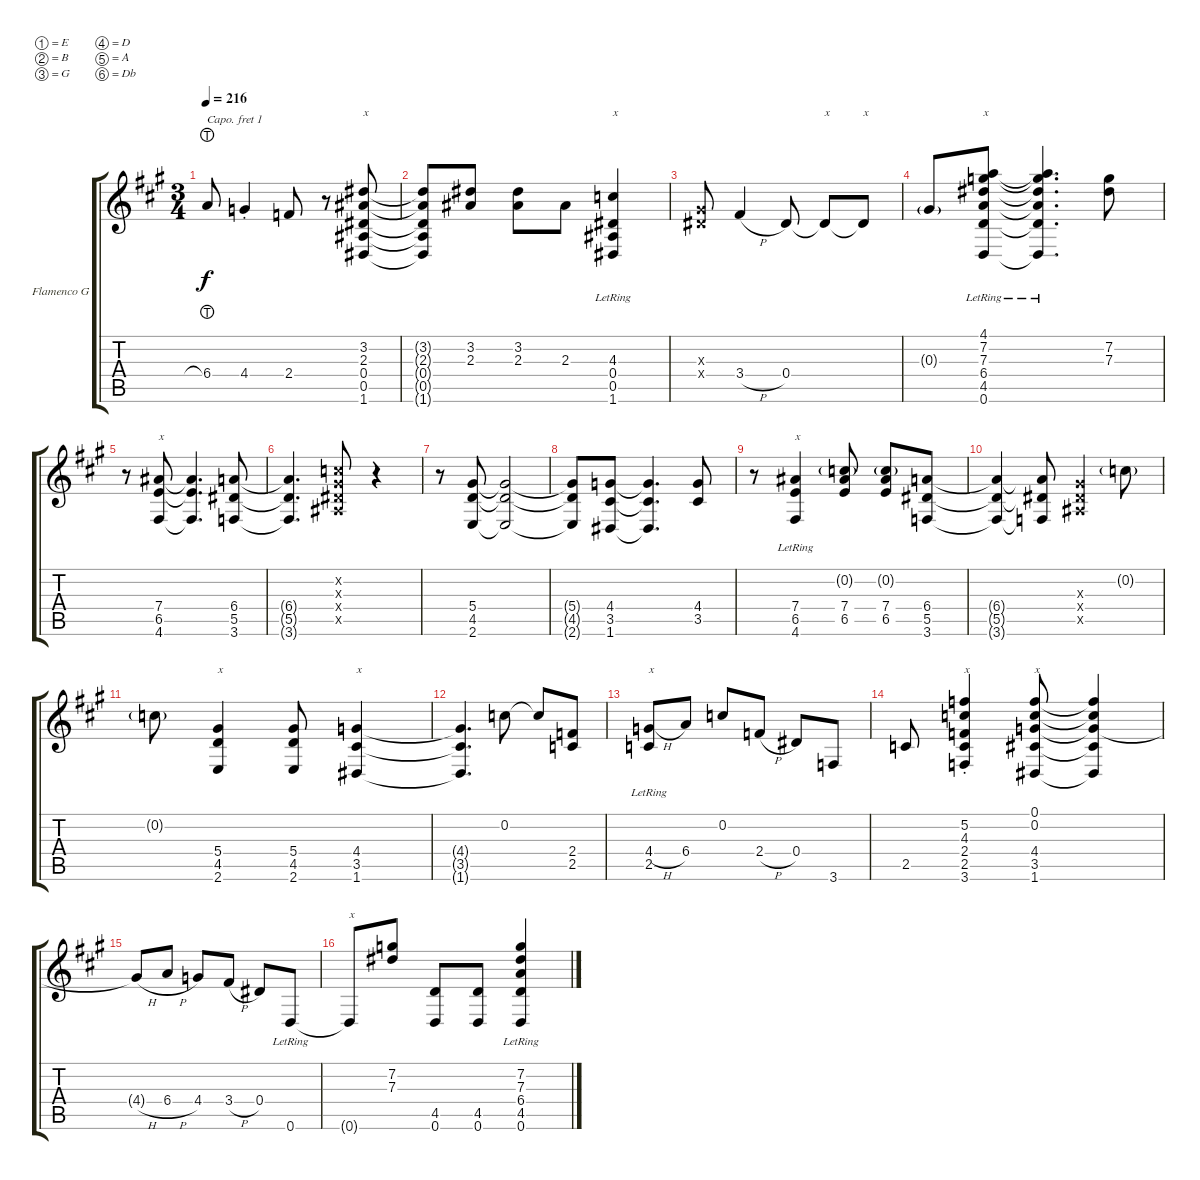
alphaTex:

\defaultSystemsLayout 4
\bracketExtendMode groupsimilarinstruments
\firstSystemTrackNameOrientation horizontal
\otherSystemsTrackNameOrientation horizontal
\track ("Flamenco Guitar" "Flamenco G") {instrument acousticguitarnylon}
\staff {score tabs}
\capo 1
\tuning (E4 B3 G3 D3 A2 Db2)
\ts (3 4)
\tempo 216
\clef g2
\ks a
6.4{lht}.8{dy f} 4.4{st}.4 2.4.8 r.8 (1.6 0.5 0.4 2.3 3.2).8{txt "x"} |
(3.2{t} 2.3{t} 0.4{t} 0.5{t} 1.6{t}).8 (3.2 2.3).8 (3.2 2.3).8 2.3.8 (1.6 0.5{lr} 0.4 4.3).4{txt "x"} |
(0.3{x} 0.4{x}).8 3.4{h}.4 0.4.8 0.4{t}.8{txt "x"} 0.4{t}.8{txt "x"} |
0.3{g}.8 (0.6{lr} 4.5 6.4 7.3 7.2 4.1).8{txt "x"} (4.1{t} 7.2{t} 7.3{t} 6.4{t} 4.5{t} 0.6{lr t}).4{d} (7.2 7.3).8 |
r.8 (4.6 6.5 7.4).8{txt "x"} (4.6{t} 6.5{t} 7.4{t}).4{d} (3.6 5.5 6.4).8 |
(6.4{t} 5.5{t} 3.6{t}).4{d} (0.5{x} 0.4{x} 0.3{x} 0.2{x}).8 r.4 |
r.8 (2.6 4.5 5.4).8 (5.4{t} 4.5{t} 2.6{t}).2 |
(2.6{t} 4.5{t} 5.4{t}).8 (1.6 3.5 4.4).8 (4.4{t} 3.5{t} 1.6{t}).4{d} (4.4 3.5).8 |
r.8 (4.6{lr} 6.5 7.4).4{txt "x"} (7.4 6.5 0.2{g}).8 (6.5 7.4 0.2{g}).8 (3.6 5.5 6.4).8 |
(6.4{t} 5.5{t} 3.6{t}).4 (3.6{t} 5.5{t} 6.4{t}).8 (0.5{x} 0.4{x} 0.3{x}).4 0.2{g}.8 |
0.2{g}.8 (2.6 4.5 5.4).4{txt "x"} (5.4 4.5 2.6).8 (1.6 3.5 4.4).4{txt "x"} |
(4.4{t} 3.5{t} 1.6{t}).4{d} 0.2.8 0.2{t}.8 (2.5 2.4).8 |
(4.4{h lr} 2.5).8{txt "x"} 6.4.8 0.2.8 2.4{h}.8 0.4.8 3.6.8 |
2.5.8 (2.4 4.3 5.2{st} 2.5 3.6).4{txt "x"} (1.6 3.5 4.4 0.2 0.1).8{txt "x"} (4.4{t} 3.5{t} 1.6{t} 0.2{t} 0.1{t}).4 |
4.4{h t}.8 6.4{h}.8 4.4.8 3.4{h}.8 0.4.8 0.6{lr}.8 |
0.6{t}.8{txt "x"} (7.2 7.3).8 (0.6 4.5).8 (0.6 4.5).8 (0.6{lr} 4.5 6.4 7.3 7.2).4
